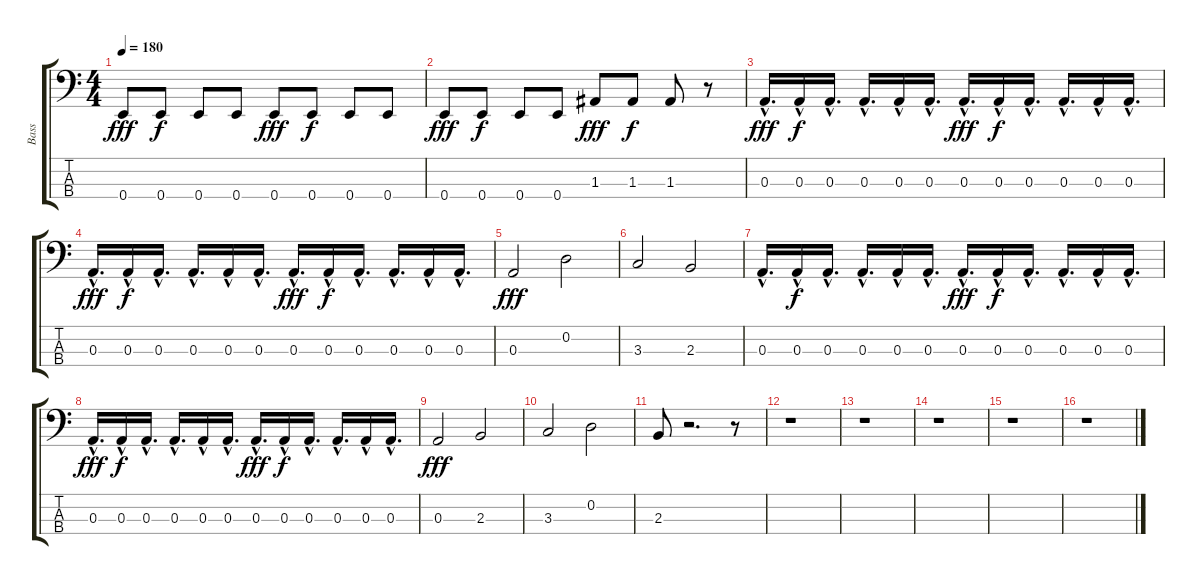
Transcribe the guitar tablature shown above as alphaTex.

\track ("Bass" "Bass") {instrument electricbasspick}
\staff {score tabs}
\tuning (G2 D2 A1 E1) {hide}
\ts (4 4)
\tempo 180
\clef f4
\ks c
0.4.8{dy fff} 0.4.8{dy f} 0.4.8 0.4.8 0.4.8{dy fff} 0.4.8{dy f} 0.4.8 0.4.8 |
0.4.8{dy fff} 0.4.8{dy f} 0.4.8 0.4.8 1.3.8{dy fff} 1.3.8{dy f} 1.3.8 r.8 |
0.3{hac}.16{d dy fff} 0.3{hac}.16{dy f} 0.3{hac}.16{d} 0.3{hac}.16{d} 0.3{hac}.16 0.3{hac}.16{d} 0.3{hac}.16{d dy fff} 0.3{hac}.16{dy f} 0.3{hac}.16{d} 0.3{hac}.16{d} 0.3{hac}.16 0.3{hac}.16{d} |
0.3{hac}.16{d dy fff} 0.3{hac}.16{dy f} 0.3{hac}.16{d} 0.3{hac}.16{d} 0.3{hac}.16 0.3{hac}.16{d} 0.3{hac}.16{d dy fff} 0.3{hac}.16{dy f} 0.3{hac}.16{d} 0.3{hac}.16{d} 0.3{hac}.16 0.3{hac}.16{d} |
0.3.2{dy fff} 0.2.2 |
3.3.2 2.3.2 |
0.3{hac}.16{d} 0.3{hac}.16{dy f} 0.3{hac}.16{d} 0.3{hac}.16{d} 0.3{hac}.16 0.3{hac}.16{d} 0.3{hac}.16{d dy fff} 0.3{hac}.16{dy f} 0.3{hac}.16{d} 0.3{hac}.16{d} 0.3{hac}.16 0.3{hac}.16{d} |
0.3{hac}.16{d dy fff} 0.3{hac}.16{dy f} 0.3{hac}.16{d} 0.3{hac}.16{d} 0.3{hac}.16 0.3{hac}.16{d} 0.3{hac}.16{d dy fff} 0.3{hac}.16{dy f} 0.3{hac}.16{d} 0.3{hac}.16{d} 0.3{hac}.16 0.3{hac}.16{d} |
0.3.2{dy fff} 2.3.2 |
3.3.2 0.2.2 |
2.3.8 r.2{d} r.8 |
r.1 |
r.1 |
r.1 |
r.1 |
r.1
